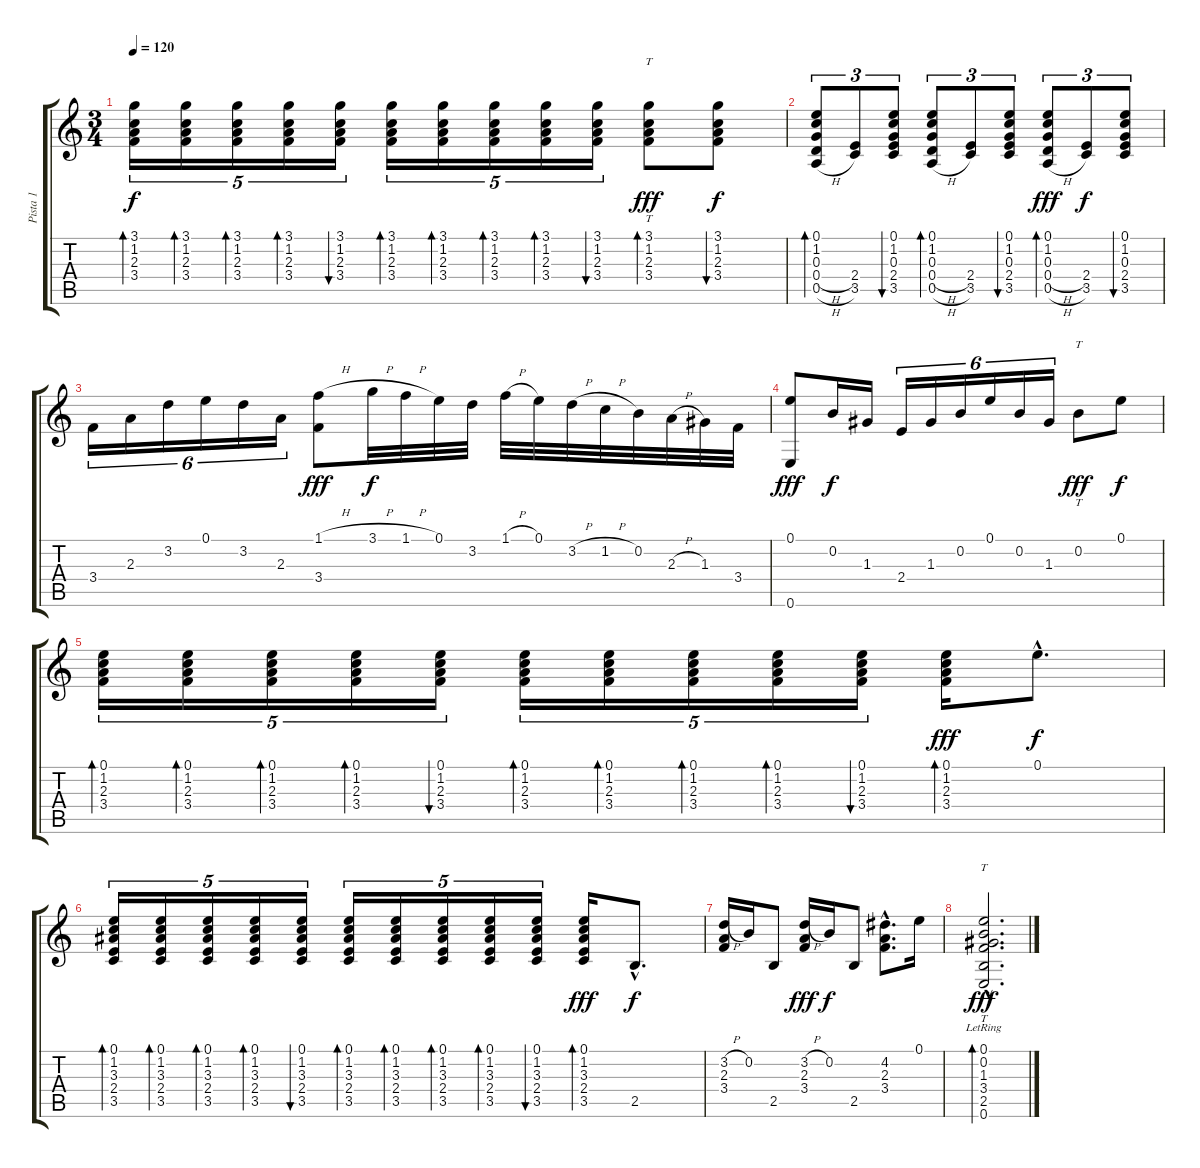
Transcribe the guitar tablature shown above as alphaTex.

\track ("Pista 1" "Pista 1") {instrument acousticguitarnylon}
\staff {score tabs}
\tuning (E4 B3 G3 D3 A2 E2) {hide}
\ts (3 4)
\tempo 120
\clef g2
\ks c
(3.1 1.2 2.3 3.4).16{tu (5 4) bd 480 dy f} (3.1 1.2 2.3 3.4).16{tu (5 4) bd 480} (3.1 1.2 2.3 3.4).16{tu (5 4) bd 480} (3.1 1.2 2.3 3.4).16{tu (5 4) bd 480} (3.1 1.2 2.3 3.4).16{tu (5 4) bu 480} (3.1 1.2 2.3 3.4).16{tu (5 4) bd 480} (3.1 1.2 2.3 3.4).16{tu (5 4) bd 480} (3.1 1.2 2.3 3.4).16{tu (5 4) bd 480} (3.1 1.2 2.3 3.4).16{tu (5 4) bd 480} (3.1 1.2 2.3 3.4).16{tu (5 4) bu 480} (3.1 1.2 2.3 3.4).8{tt bd 30 dy fff} (3.1 1.2 2.3 3.4).8{bu 30 dy f} |
(0.1 1.2 0.3 0.4{h} 0.5{h}).8{tu (3 2) bd 30} (2.4 3.5).8{tu (3 2)} (0.1 1.2 0.3 2.4 3.5).8{tu (3 2) bu 30} (0.1 1.2 0.3 0.4{h} 0.5{h}).8{tu (3 2) bd 30} (2.4 3.5).8{tu (3 2)} (0.1 1.2 0.3 2.4 3.5).8{tu (3 2) bu 30} (0.1 1.2 0.3 0.4{h} 0.5{h}).8{tu (3 2) bd 30 dy fff} (2.4 3.5).8{tu (3 2) dy f} (0.1 1.2 0.3 2.4 3.5).8{tu (3 2) bu 30} |
3.4.16{tu (6 4)} 2.3.16{tu (6 4)} 3.2.16{tu (6 4)} 0.1.16{tu (6 4)} 3.2.16{tu (6 4)} 2.3.16{tu (6 4)} (1.1{h} 3.4).8{dy fff} 3.1{h}.32{dy f} 1.1{h}.32 0.1.32 3.2.32 1.1{h}.32 0.1.32 3.2{h}.32 1.2{h}.32 0.2.32 2.3{h}.32 1.3.32 3.4.32 |
(0.1 0.6).8{dy fff} 0.2.16{dy f} 1.3.16 2.4.16{tu (6 4)} 1.3.16{tu (6 4)} 0.2.16{tu (6 4)} 0.1.16{tu (6 4)} 0.2.16{tu (6 4)} 1.3.16{tu (6 4)} 0.2.8{tt dy fff} 0.1.8{dy f} |
(0.1 1.2 2.3 3.4).16{tu (5 4) bd 30} (0.1 1.2 2.3 3.4).16{tu (5 4) bd 30} (0.1 1.2 2.3 3.4).16{tu (5 4) bd 30} (0.1 1.2 2.3 3.4).16{tu (5 4) bd 30} (0.1 1.2 2.3 3.4).16{tu (5 4) bu 30} (0.1 1.2 2.3 3.4).16{tu (5 4) bd 30} (0.1 1.2 2.3 3.4).16{tu (5 4) bd 30} (0.1 1.2 2.3 3.4).16{tu (5 4) bd 30} (0.1 1.2 2.3 3.4).16{tu (5 4) bd 30} (0.1 1.2 2.3 3.4).16{tu (5 4) bu 30} (0.1 1.2 2.3 3.4).16{bd 30 dy fff} 0.1{hac}.8{d dy f} |
(0.1 1.2 3.3 2.4 3.5).16{tu (5 4) bd 30} (0.1 1.2 3.3 2.4 3.5).16{tu (5 4) bd 30} (0.1 1.2 3.3 2.4 3.5).16{tu (5 4) bd 30} (0.1 1.2 3.3 2.4 3.5).16{tu (5 4) bd 30} (0.1 1.2 3.3 2.4 3.5).16{tu (5 4) bu 30} (0.1 1.2 3.3 2.4 3.5).16{tu (5 4) bd 30} (0.1 1.2 3.3 2.4 3.5).16{tu (5 4) bd 30} (0.1 1.2 3.3 2.4 3.5).16{tu (5 4) bd 30} (0.1 1.2 3.3 2.4 3.5).16{tu (5 4) bd 30} (0.1 1.2 3.3 2.4 3.5).16{tu (5 4) bu 30} (0.1 1.2 3.3 2.4 3.5).16{bd 30 dy fff} 2.5{hac}.8{d dy f} |
(3.2{h} 2.3 3.4).16 0.2.16 2.5.8 (3.2{h} 2.3 3.4).16{dy fff} 0.2.16{dy f} 2.5.8 (4.2{hac} 2.3{hac} 3.4{hac}).8{d} 0.1.16 |
(0.1{hac lr} 0.2{hac} 1.3{hac} 3.4{hac} 2.5{hac} 0.6{hac}).2{tt d bd 480 dy fff}
